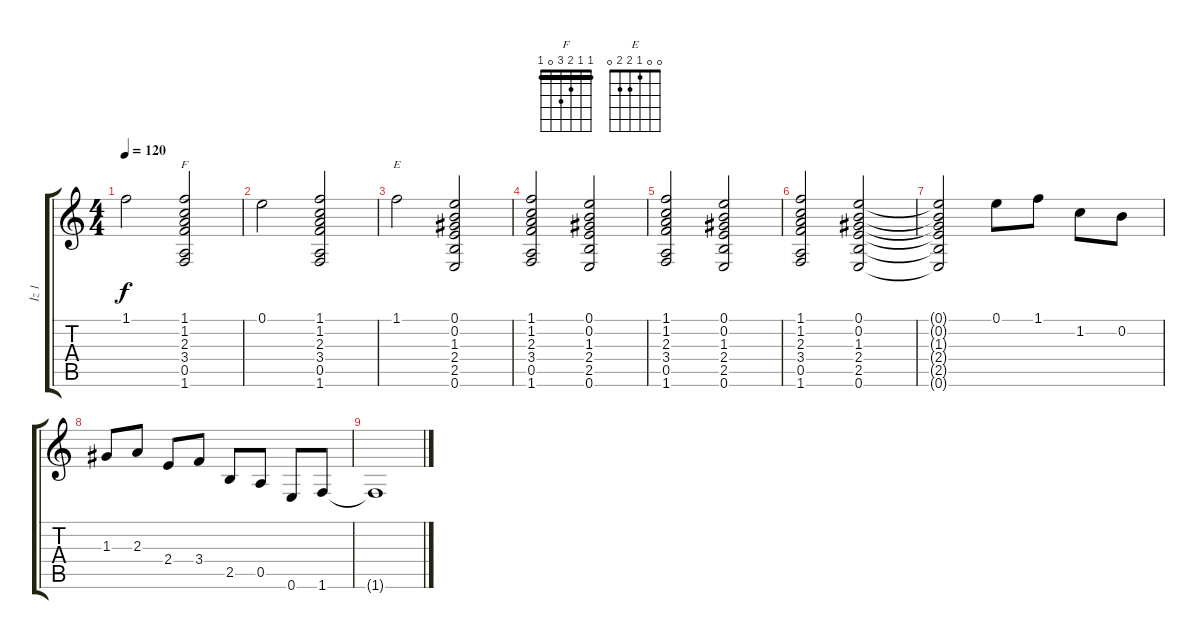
\track ("İz 1" "İz 1") {instrument acousticguitarsteel}
\staff {score tabs}
\tuning (E4 B3 G3 D3 A2 E2) {hide}
\chord ("F" 1 1 2 3 0 1) {barre 1}
\chord ("E" 0 0 1 2 2 0)
\ts (4 4)
\tempo 120
\clef g2
\ks c
1.1.2{dy f} (1.1 1.2 2.3 3.4 0.5 1.6).2{ch "F"} |
0.1.2 (1.1 1.2 2.3 3.4 0.5 1.6).2 |
1.1.2{ch "E"} (0.1 0.2 1.3 2.4 2.5 0.6).2 |
(1.1 1.2 2.3 3.4 0.5 1.6).2 (0.1 0.2 1.3 2.4 2.5 0.6).2 |
(1.1 1.2 2.3 3.4 0.5 1.6).2 (0.1 0.2 1.3 2.4 2.5 0.6).2 |
(1.1 1.2 2.3 3.4 0.5 1.6).2 (0.1 0.2 1.3 2.4 2.5 0.6).2 |
(0.1{t} 0.2{t} 1.3{t} 2.4{t} 2.5{t} 0.6{t}).2 0.1.8 1.1.8 1.2.8 0.2.8 |
1.3.8 2.3.8 2.4.8 3.4.8 2.5.8 0.5.8 0.6.8 1.6.8 |
1.6{t}.1
